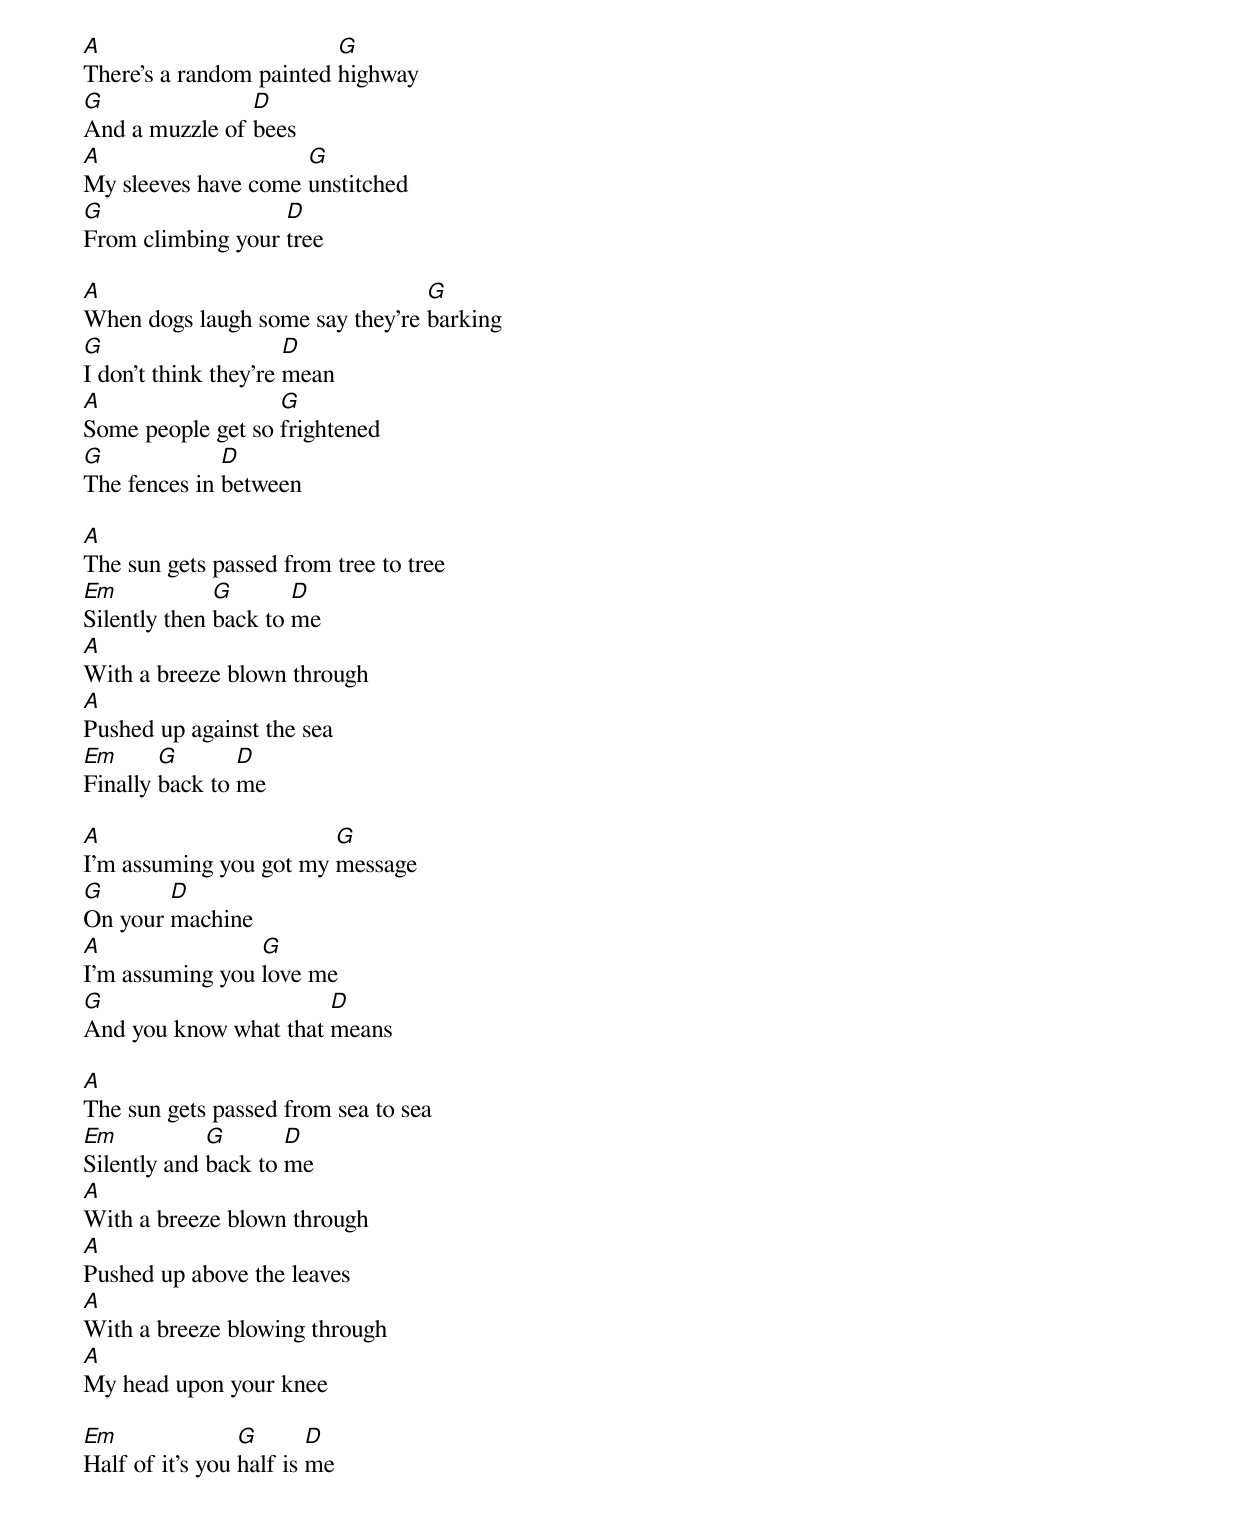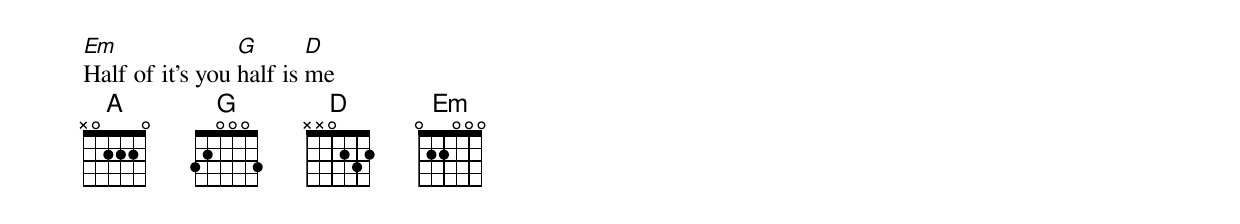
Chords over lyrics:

A                        G
There's a random painted highway
G               D
And a muzzle of bees
A                    G
My sleeves have come unstitched
G                  D
From climbing your tree

A                                G
When dogs laugh some say they're barking
G                     D
I don't think they're mean
A                  G
Some people get so frightened
G             D
The fences in between

A
The sun gets passed from tree to tree
Em            G       D
Silently then back to me
A
With a breeze blown through
A
Pushed up against the sea
Em      G       D
Finally back to me

A                       G
I'm assuming you got my message
G       D
On your machine
A                G
I'm assuming you love me
G                      D
And you know what that means

A
The sun gets passed from sea to sea
Em           G       D
Silently and back to me
A
With a breeze blown through
A
Pushed up above the leaves
A
With a breeze blowing through
A
My head upon your knee

Em               G       D
Half of it's you half is me

Em               G       D
Half of it's you half is me
